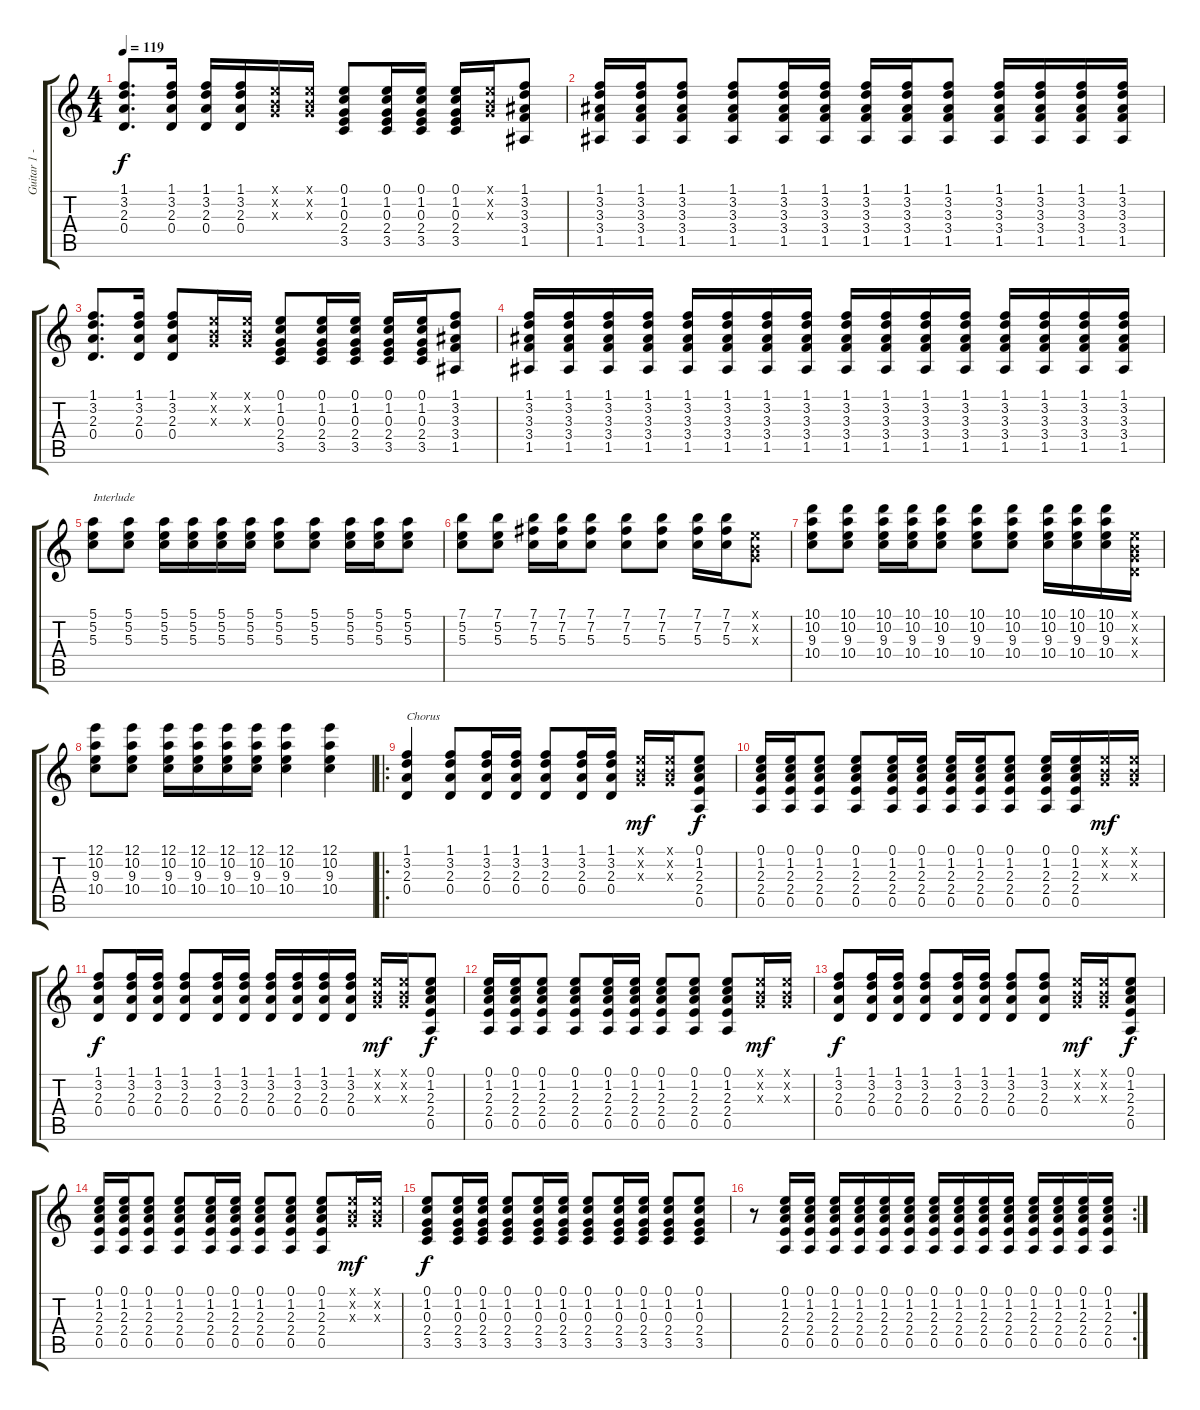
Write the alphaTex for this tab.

\track ("Guitar 1 - Acoustic " "Guitar 1 -") {instrument acousticguitarsteel}
\staff {score tabs}
\tuning (E4 B3 G3 D3 A2 E2) {hide}
\ts (4 4)
\tempo 119
\clef g2
\ks c
(1.1 3.2 2.3 0.4).8{d dy f} (1.1 3.2 2.3 0.4).16 (1.1 3.2 2.3 0.4).16 (1.1 3.2 2.3 0.4).16 (0.1{x} 0.2{x} 0.3{x}).16 (0.1{x} 0.2{x} 0.3{x}).16 (0.1 1.2 0.3 2.4 3.5).8 (0.1 1.2 0.3 2.4 3.5).16 (0.1 1.2 0.3 2.4 3.5).16 (0.1 1.2 0.3 2.4 3.5).16 (0.1{x} 0.2{x} 0.3{x}).16 (1.1 3.2 3.3 3.4 1.5).8 |
(1.1 3.2 3.3 3.4 1.5).16 (1.1 3.2 3.3 3.4 1.5).16 (1.1 3.2 3.3 3.4 1.5).8 (1.1 3.2 3.3 3.4 1.5).8 (1.1 3.2 3.3 3.4 1.5).16 (1.1 3.2 3.3 3.4 1.5).16 (1.1 3.2 3.3 3.4 1.5).16 (1.1 3.2 3.3 3.4 1.5).16 (1.1 3.2 3.3 3.4 1.5).8 (1.1 3.2 3.3 3.4 1.5).16 (1.1 3.2 3.3 3.4 1.5).16 (1.1 3.2 3.3 3.4 1.5).16 (1.1 3.2 3.3 3.4 1.5).16 |
(1.1 3.2 2.3 0.4).8{d} (1.1 3.2 2.3 0.4).16 (1.1 3.2 2.3 0.4).8 (0.1{x} 0.2{x} 0.3{x}).16 (0.1{x} 0.2{x} 0.3{x}).16 (0.1 1.2 0.3 2.4 3.5).8 (0.1 1.2 0.3 2.4 3.5).16 (0.1 1.2 0.3 2.4 3.5).16 (0.1 1.2 0.3 2.4 3.5).16 (0.1 1.2 0.3 2.4 3.5).16 (1.1 3.2 3.3 3.4 1.5).8 |
(1.1 3.2 3.3 3.4 1.5).16 (1.1 3.2 3.3 3.4 1.5).16 (1.1 3.2 3.3 3.4 1.5).16 (1.1 3.2 3.3 3.4 1.5).16 (1.1 3.2 3.3 3.4 1.5).16 (1.1 3.2 3.3 3.4 1.5).16 (1.1 3.2 3.3 3.4 1.5).16 (1.1 3.2 3.3 3.4 1.5).16 (1.1 3.2 3.3 3.4 1.5).16 (1.1 3.2 3.3 3.4 1.5).16 (1.1 3.2 3.3 3.4 1.5).16 (1.1 3.2 3.3 3.4 1.5).16 (1.1 3.2 3.3 3.4 1.5).16 (1.1 3.2 3.3 3.4 1.5).16 (1.1 3.2 3.3 3.4 1.5).16 (1.1 3.2 3.3 3.4 1.5).16 |
(5.1 5.2 5.3).8{txt "Interlude"} (5.1 5.2 5.3).8 (5.1 5.2 5.3).16 (5.1 5.2 5.3).16 (5.1 5.2 5.3).16 (5.1 5.2 5.3).16 (5.1 5.2 5.3).8 (5.1 5.2 5.3).8 (5.1 5.2 5.3).16 (5.1 5.2 5.3).16 (5.1 5.2 5.3).8 |
(7.1 5.2 5.3).8 (7.1 5.2 5.3).8 (7.1 7.2 5.3).16 (7.1 7.2 5.3).16 (7.1 7.2 5.3).8 (7.1 7.2 5.3).8 (7.1 7.2 5.3).8 (7.1 7.2 5.3).16 (7.1 7.2 5.3).16 (0.1{x} 0.2{x} 0.3{x}).8 |
(10.1 10.2 9.3 10.4).8 (10.1 10.2 9.3 10.4).8 (10.1 10.2 9.3 10.4).16 (10.1 10.2 9.3 10.4).16 (10.1 10.2 9.3 10.4).8 (10.1 10.2 9.3 10.4).8 (10.1 10.2 9.3 10.4).8 (10.1 10.2 9.3 10.4).16 (10.1 10.2 9.3 10.4).16 (10.1 10.2 9.3 10.4).16 (0.1{x} 0.2{x} 0.3{x} 0.4{x}).16 |
(12.1 10.2 9.3 10.4).8 (12.1 10.2 9.3 10.4).8 (12.1 10.2 9.3 10.4).16 (12.1 10.2 9.3 10.4).16 (12.1 10.2 9.3 10.4).16 (12.1 10.2 9.3 10.4).16 (12.1 10.2 9.3 10.4).4 (12.1 10.2 9.3 10.4).4 |
\ro
(1.1 3.2 2.3 0.4).4{txt "Chorus"} (1.1 3.2 2.3 0.4).8 (1.1 3.2 2.3 0.4).16 (1.1 3.2 2.3 0.4).16 (1.1 3.2 2.3 0.4).8 (1.1 3.2 2.3 0.4).16 (1.1 3.2 2.3 0.4).16 (0.1{x} 0.2{x} 0.3{x}).16{dy mf} (0.1{x} 0.2{x} 0.3{x}).16 (0.1 1.2 2.3 2.4 0.5).8{dy f} |
(0.1 1.2 2.3 2.4 0.5).16 (0.1 1.2 2.3 2.4 0.5).16 (0.1 1.2 2.3 2.4 0.5).8 (0.1 1.2 2.3 2.4 0.5).8 (0.1 1.2 2.3 2.4 0.5).16 (0.1 1.2 2.3 2.4 0.5).16 (0.1 1.2 2.3 2.4 0.5).16 (0.1 1.2 2.3 2.4 0.5).16 (0.1 1.2 2.3 2.4 0.5).8 (0.1 1.2 2.3 2.4 0.5).16 (0.1 1.2 2.3 2.4 0.5).16 (0.1{x} 0.2{x} 0.3{x}).16{dy mf} (0.1{x} 0.2{x} 0.3{x}).16 |
(1.1 3.2 2.3 0.4).8{dy f} (1.1 3.2 2.3 0.4).16 (1.1 3.2 2.3 0.4).16 (1.1 3.2 2.3 0.4).8 (1.1 3.2 2.3 0.4).16 (1.1 3.2 2.3 0.4).16 (1.1 3.2 2.3 0.4).16 (1.1 3.2 2.3 0.4).16 (1.1 3.2 2.3 0.4).16 (1.1 3.2 2.3 0.4).16 (0.1{x} 0.2{x} 0.3{x}).16{dy mf} (0.1{x} 0.2{x} 0.3{x}).16 (0.1 1.2 2.3 2.4 0.5).8{dy f} |
(0.1 1.2 2.3 2.4 0.5).16 (0.1 1.2 2.3 2.4 0.5).16 (0.1 1.2 2.3 2.4 0.5).8 (0.1 1.2 2.3 2.4 0.5).8 (0.1 1.2 2.3 2.4 0.5).16 (0.1 1.2 2.3 2.4 0.5).16 (0.1 1.2 2.3 2.4 0.5).8 (0.1 1.2 2.3 2.4 0.5).8 (0.1 1.2 2.3 2.4 0.5).8 (0.1{x} 0.2{x} 0.3{x}).16{dy mf} (0.1{x} 0.2{x} 0.3{x}).16 |
(1.1 3.2 2.3 0.4).8{dy f} (1.1 3.2 2.3 0.4).16 (1.1 3.2 2.3 0.4).16 (1.1 3.2 2.3 0.4).8 (1.1 3.2 2.3 0.4).16 (1.1 3.2 2.3 0.4).16 (1.1 3.2 2.3 0.4).8 (1.1 3.2 2.3 0.4).8 (0.1{x} 0.2{x} 0.3{x}).16{dy mf} (0.1{x} 0.2{x} 0.3{x}).16 (0.1 1.2 2.3 2.4 0.5).8{dy f} |
(0.1 1.2 2.3 2.4 0.5).16 (0.1 1.2 2.3 2.4 0.5).16 (0.1 1.2 2.3 2.4 0.5).8 (0.1 1.2 2.3 2.4 0.5).8 (0.1 1.2 2.3 2.4 0.5).16 (0.1 1.2 2.3 2.4 0.5).16 (0.1 1.2 2.3 2.4 0.5).8 (0.1 1.2 2.3 2.4 0.5).8 (0.1 1.2 2.3 2.4 0.5).8 (0.1{x} 0.2{x} 0.3{x}).16{dy mf} (0.1{x} 0.2{x} 0.3{x}).16 |
(0.1 1.2 0.3 2.4 3.5).8{dy f} (0.1 1.2 0.3 2.4 3.5).16 (0.1 1.2 0.3 2.4 3.5).16 (0.1 1.2 0.3 2.4 3.5).8 (0.1 1.2 0.3 2.4 3.5).16 (0.1 1.2 0.3 2.4 3.5).16 (0.1 1.2 0.3 2.4 3.5).8 (0.1 1.2 0.3 2.4 3.5).16 (0.1 1.2 0.3 2.4 3.5).16 (0.1 1.2 0.3 2.4 3.5).8 (0.1 1.2 0.3 2.4 3.5).8 |
\rc 2
r.8 (0.1 1.2 2.3 2.4 0.5).16 (0.1 1.2 2.3 2.4 0.5).16 (0.1 1.2 2.3 2.4 0.5).16 (0.1 1.2 2.3 2.4 0.5).16 (0.1 1.2 2.3 2.4 0.5).16 (0.1 1.2 2.3 2.4 0.5).16 (0.1 1.2 2.3 2.4 0.5).16 (0.1 1.2 2.3 2.4 0.5).16 (0.1 1.2 2.3 2.4 0.5).16 (0.1 1.2 2.3 2.4 0.5).16 (0.1 1.2 2.3 2.4 0.5).16 (0.1 1.2 2.3 2.4 0.5).16 (0.1 1.2 2.3 2.4 0.5).16 (0.1 1.2 2.3 2.4 0.5).16
